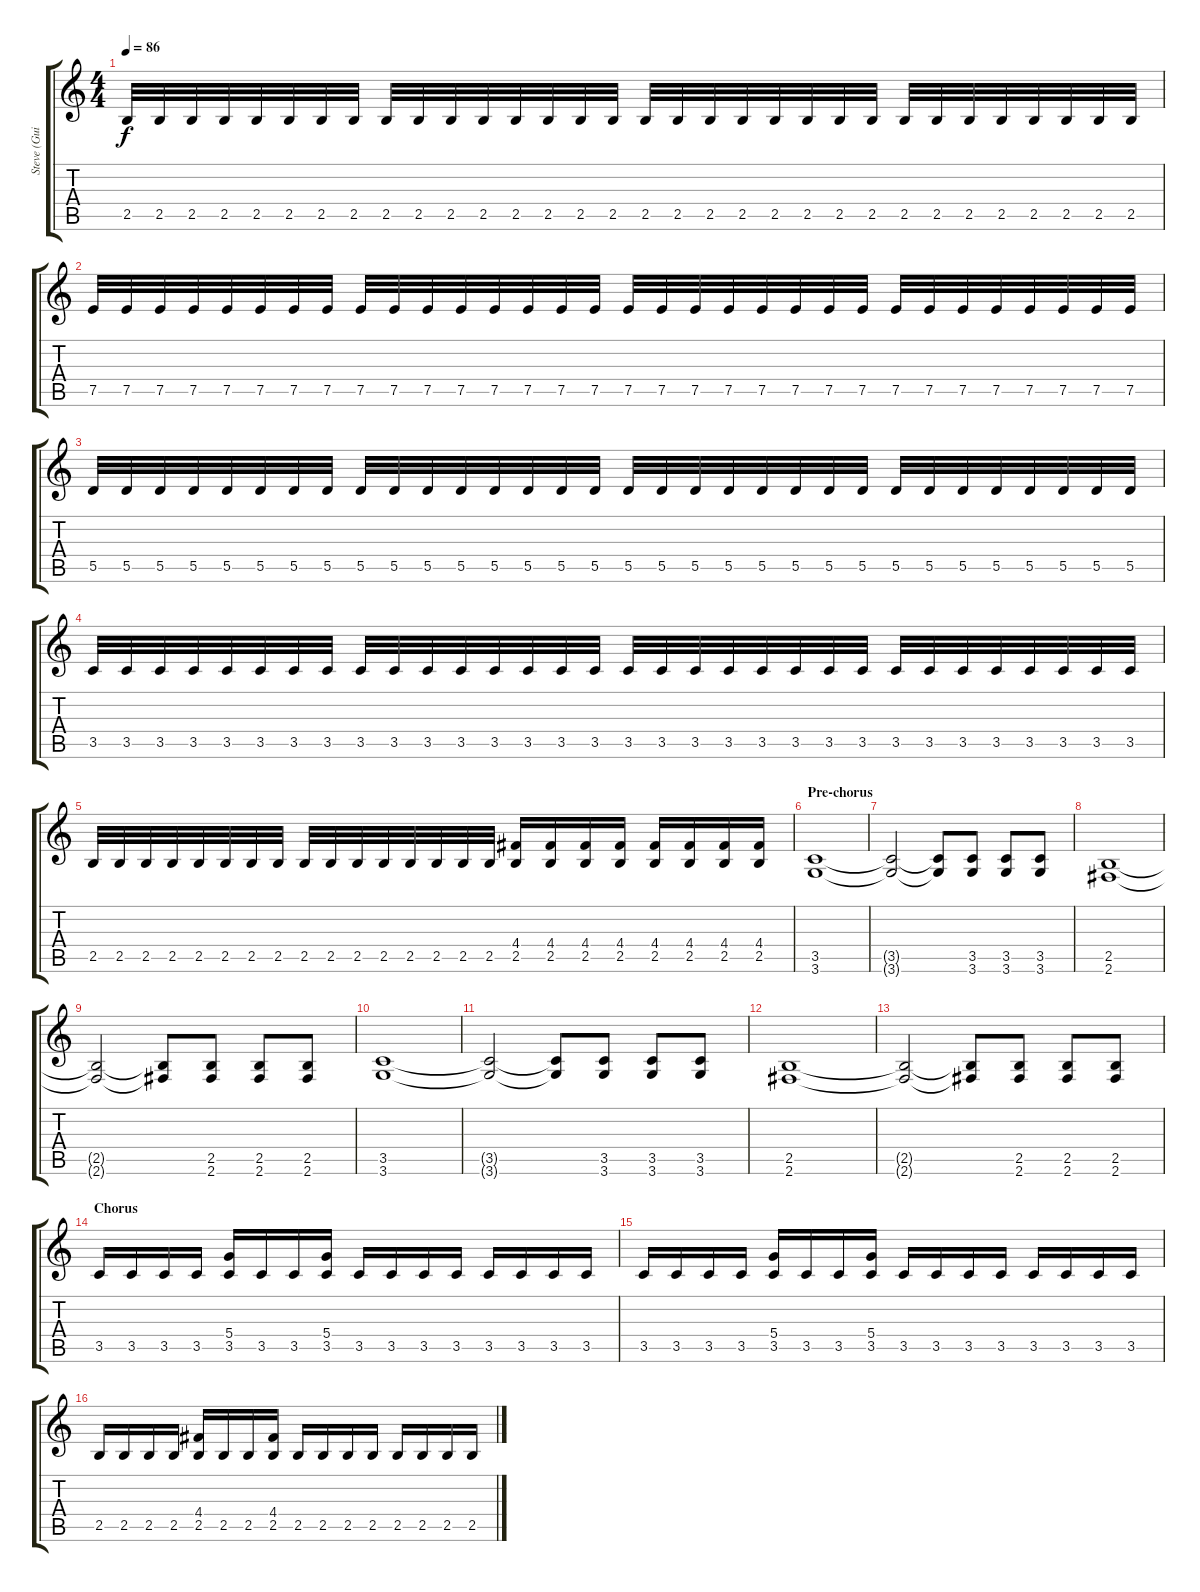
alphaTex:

\track ("Steve (Guitar)" "Steve (Gui") {instrument distortionguitar}
\staff {score tabs}
\tuning (E4 B3 G3 D3 A2 E2) {hide}
\ts (4 4)
\tempo 86
\clef g2
\ks c
2.5.32{dy f} 2.5.32 2.5.32 2.5.32 2.5.32 2.5.32 2.5.32 2.5.32 2.5.32 2.5.32 2.5.32 2.5.32 2.5.32 2.5.32 2.5.32 2.5.32 2.5.32 2.5.32 2.5.32 2.5.32 2.5.32 2.5.32 2.5.32 2.5.32 2.5.32 2.5.32 2.5.32 2.5.32 2.5.32 2.5.32 2.5.32 2.5.32 |
7.5.32 7.5.32 7.5.32 7.5.32 7.5.32 7.5.32 7.5.32 7.5.32 7.5.32 7.5.32 7.5.32 7.5.32 7.5.32 7.5.32 7.5.32 7.5.32 7.5.32 7.5.32 7.5.32 7.5.32 7.5.32 7.5.32 7.5.32 7.5.32 7.5.32 7.5.32 7.5.32 7.5.32 7.5.32 7.5.32 7.5.32 7.5.32 |
5.5.32 5.5.32 5.5.32 5.5.32 5.5.32 5.5.32 5.5.32 5.5.32 5.5.32 5.5.32 5.5.32 5.5.32 5.5.32 5.5.32 5.5.32 5.5.32 5.5.32 5.5.32 5.5.32 5.5.32 5.5.32 5.5.32 5.5.32 5.5.32 5.5.32 5.5.32 5.5.32 5.5.32 5.5.32 5.5.32 5.5.32 5.5.32 |
3.5.32 3.5.32 3.5.32 3.5.32 3.5.32 3.5.32 3.5.32 3.5.32 3.5.32 3.5.32 3.5.32 3.5.32 3.5.32 3.5.32 3.5.32 3.5.32 3.5.32 3.5.32 3.5.32 3.5.32 3.5.32 3.5.32 3.5.32 3.5.32 3.5.32 3.5.32 3.5.32 3.5.32 3.5.32 3.5.32 3.5.32 3.5.32 |
2.5.32 2.5.32 2.5.32 2.5.32 2.5.32 2.5.32 2.5.32 2.5.32 2.5.32 2.5.32 2.5.32 2.5.32 2.5.32 2.5.32 2.5.32 2.5.32 (4.4 2.5).16 (4.4 2.5).16 (4.4 2.5).16 (4.4 2.5).16 (4.4 2.5).16 (4.4 2.5).16 (4.4 2.5).16 (4.4 2.5).16 |
\section ("" "Pre-chorus")
(3.5 3.6).1 |
(3.5{t} 3.6{t}).2 (3.5{t} 3.6{t}).8 (3.5 3.6).8 (3.5 3.6).8 (3.5 3.6).8 |
(2.5 2.6).1 |
(2.5{t} 2.6{t}).2 (2.5{t} 2.6{t}).8 (2.5 2.6).8 (2.5 2.6).8 (2.5 2.6).8 |
(3.5 3.6).1 |
(3.5{t} 3.6{t}).2 (3.5{t} 3.6{t}).8 (3.5 3.6).8 (3.5 3.6).8 (3.5 3.6).8 |
(2.5 2.6).1 |
(2.5{t} 2.6{t}).2 (2.5{t} 2.6{t}).8 (2.5 2.6).8 (2.5 2.6).8 (2.5 2.6).8 |
\section ("" "Chorus")
3.5.16 3.5.16 3.5.16 3.5.16 (5.4 3.5).16 3.5.16 3.5.16 (5.4 3.5).16 3.5.16 3.5.16 3.5.16 3.5.16 3.5.16 3.5.16 3.5.16 3.5.16 |
3.5.16 3.5.16 3.5.16 3.5.16 (5.4 3.5).16 3.5.16 3.5.16 (5.4 3.5).16 3.5.16 3.5.16 3.5.16 3.5.16 3.5.16 3.5.16 3.5.16 3.5.16 |
2.5.16 2.5.16 2.5.16 2.5.16 (4.4 2.5).16 2.5.16 2.5.16 (4.4 2.5).16 2.5.16 2.5.16 2.5.16 2.5.16 2.5.16 2.5.16 2.5.16 2.5.16
